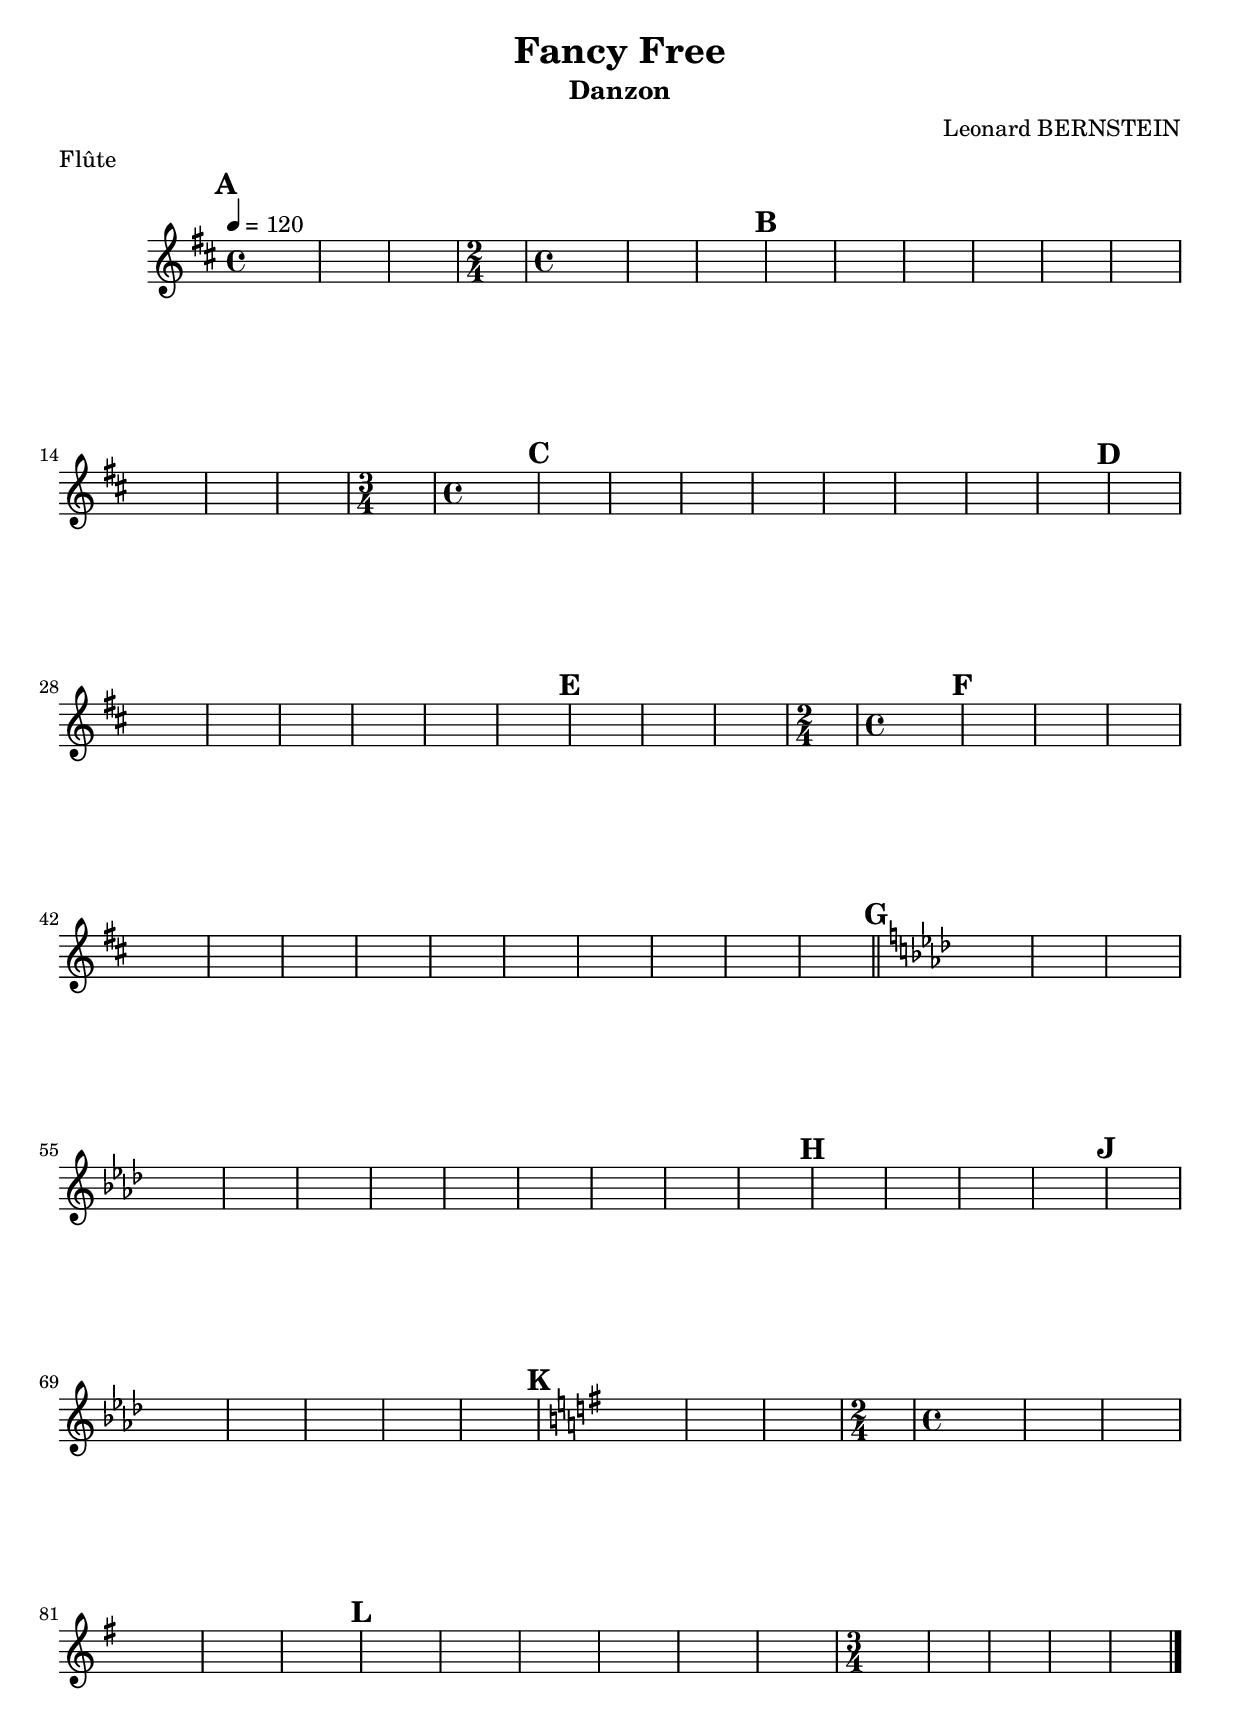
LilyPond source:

\version "2.13.12"
staffReperes =  \relative g' {
%	\include "part_settings.ly"
     \key d \major \time 4/4 
        \tempo 4=120  % 1
    \mark \default
    \skip1*3
    \time 2/4
    \skip2
    \time 4/4
    \skip1*3
    \mark \default
    \skip1*9
    \time 3/4
    \skip2.
    \time 4/4
    \skip1
    \mark \default
    \skip1*8
    \mark \default
    \skip1*7
    \mark \default
    \skip1*3
    \time 2/4
    \skip2
    \time 4/4
    \skip1
    \mark \default
    \skip1*13 \bar "||"
    \mark \default
    \key aes \major
    \skip1*12
    \mark \default
    \skip1*4
    \mark \default
    \skip1*6
    \mark \default
    \key g \major
    \skip1*3
    \time 2/4
    \skip2
    \time 4/4
    \skip1*6
    \mark \default
    \skip1*6
    \time 3/4
    \skip2.*5
        
    
    
    
         \bar "|."
    }





\score{
<<
\new Staff \with { \remove Instrument_name_engraver }  \staffReperes
>>
\header{
  composer = "Leonard BERNSTEIN"
  title = "Fancy Free"
  subtitle = "Danzon"
  piece = "Flûte"
}
}


\paper{
  print-all-headers=##t
  bookTitleMarkup = ##f
  #(set-paper-size "a4")	
  ragged-last-bottom =##f
  oddFooterMarkup = \markup {
	\fill-line {
  } 
  }
}
